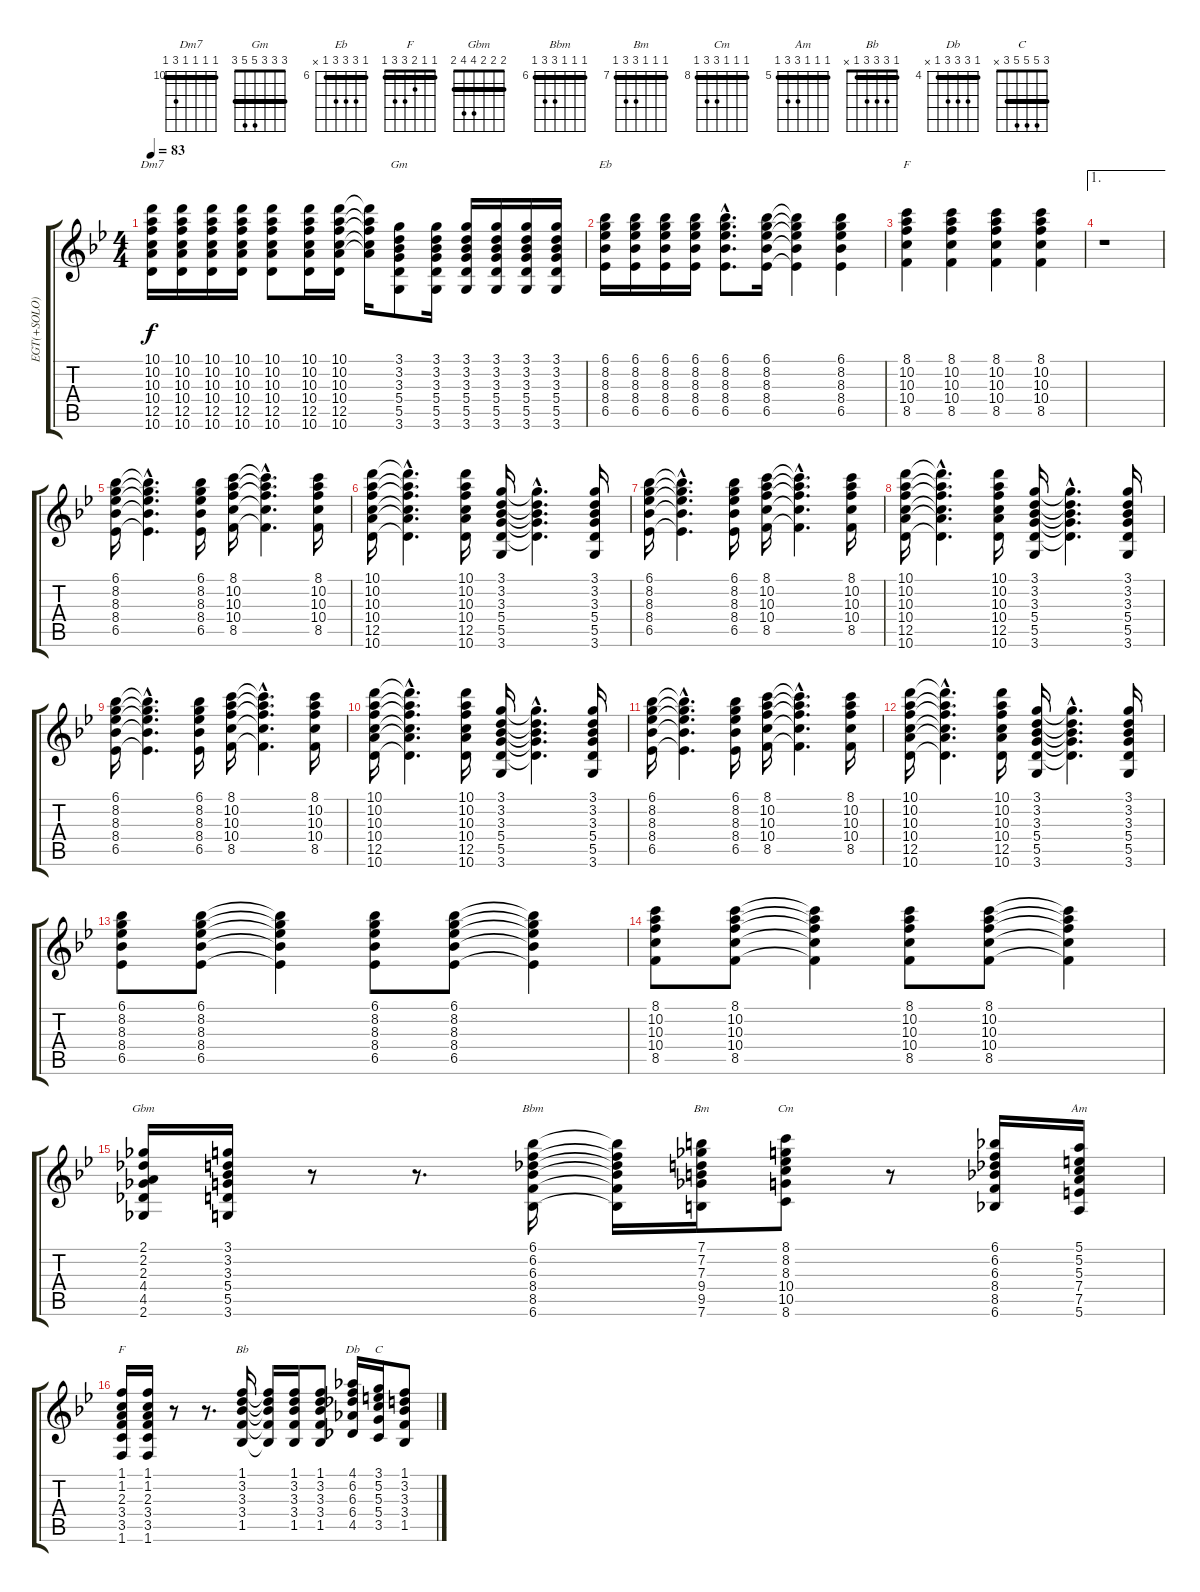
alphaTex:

\track ("EGT(+SOLO)" "EGT(+SOLO)") {instrument distortionguitar}
\staff {score tabs}
\tuning (E4 B3 G3 D3 A2 E2) {hide}
\chord ("Dm7" 10 10 10 10 12 10) {firstfret 10 barre 10}
\chord ("Gm" 3 3 3 5 5 3) {barre 3}
\chord ("Eb" 6 8 8 8 6 x) {firstfret 6 barre 6}
\chord ("F" 8 10 10 10 8 x) {firstfret 8 barre 8}
\chord ("Gbm" 2 2 2 4 4 2) {barre 2}
\chord ("Bbm" 6 6 6 8 8 6) {firstfret 6 barre 6}
\chord ("Bm" 7 7 7 9 9 7) {firstfret 7 barre 7}
\chord ("Cm" 8 8 8 10 10 8) {firstfret 8 barre 8}
\chord ("Am" 5 5 5 7 7 5) {firstfret 5 barre 5}
\chord ("F" 1 1 2 3 3 1) {barre 1}
\chord ("Bb" 1 3 3 3 1 x) {barre 1}
\chord ("Db" 4 6 6 6 4 x) {firstfret 4 barre 4}
\chord ("C" 3 5 5 5 3 x) {barre 3}
\ts (4 4)
\tempo 83
\clef g2
\ks gminor
(10.1 10.2 10.3 10.4 12.5 10.6).16{ch "Dm7" dy f} (10.1 10.2 10.3 10.4 12.5 10.6).16 (10.1 10.2 10.3 10.4 12.5 10.6).16 (10.1 10.2 10.3 10.4 12.5 10.6).16 (10.1 10.2 10.3 10.4 12.5 10.6).8 (10.1 10.2 10.3 10.4 12.5 10.6).16 (10.1 10.2 10.3 10.4 12.5 10.6).16 (10.1{t} 10.2{t} 10.3{t} 10.4{t} 12.5{t}).16 (3.1 3.2 3.3 5.4 5.5 3.6).8{ch "Gm"} (3.1 3.2 3.3 5.4 5.5 3.6).16 (3.1 3.2 3.3 5.4 5.5 3.6).16 (3.1 3.2 3.3 5.4 5.5 3.6).16 (3.1 3.2 3.3 5.4 5.5 3.6).16 (3.1 3.2 3.3 5.4 5.5 3.6).16 |
(6.1 8.2 8.3 8.4 6.5).16{ch "Eb"} (6.1 8.2 8.3 8.4 6.5).16 (6.1 8.2 8.3 8.4 6.5).16 (6.1 8.2 8.3 8.4 6.5).16 (6.1{hac} 8.2{hac} 8.3{hac} 8.4{hac} 6.5{hac}).8{d} (6.1 8.2 8.3 8.4 6.5).16 (6.1{t} 8.2{t} 8.3{t} 8.4{t} 6.5{t}).4 (6.1 8.2 8.3 8.4 6.5).4 |
(8.1 10.2 10.3 10.4 8.5).4{ch "F"} (8.1 10.2 10.3 10.4 8.5).4 (8.1 10.2 10.3 10.4 8.5).4 (8.1 10.2 10.3 10.4 8.5).4 |
\ae 1
r.1 |
(6.1 8.2 8.3 8.4 6.5).16 (6.1{hac t} 8.2{hac t} 8.3{hac t} 8.4{hac t} 6.5{hac t}).4{d} (6.1 8.2 8.3 8.4 6.5).16 (8.1 10.2 10.3 10.4 8.5).16 (8.1{hac t} 10.2{hac t} 10.3{hac t} 10.4{hac t} 8.5{hac t}).4{d} (8.1 10.2 10.3 10.4 8.5).16 |
(10.1 10.2 10.3 10.4 12.5 10.6).16 (10.1{hac t} 10.2{hac t} 10.3{hac t} 10.4{hac t} 12.5{hac t} 10.6{hac t}).4{d} (10.1 10.2 10.3 10.4 12.5 10.6).16 (3.1 3.2 3.3 5.4 5.5 3.6).16 (3.1{hac t} 3.2{hac t} 3.3{hac t} 5.4{hac t} 5.5{hac t}).4{d} (3.1 3.2 3.3 5.4 5.5 3.6).16 |
(6.1 8.2 8.3 8.4 6.5).16 (6.1{hac t} 8.2{hac t} 8.3{hac t} 8.4{hac t} 6.5{hac t}).4{d} (6.1 8.2 8.3 8.4 6.5).16 (8.1 10.2 10.3 10.4 8.5).16 (8.1{hac t} 10.2{hac t} 10.3{hac t} 10.4{hac t} 8.5{hac t}).4{d} (8.1 10.2 10.3 10.4 8.5).16 |
(10.1 10.2 10.3 10.4 12.5 10.6).16 (10.1{hac t} 10.2{hac t} 10.3{hac t} 10.4{hac t} 12.5{hac t} 10.6{hac t}).4{d} (10.1 10.2 10.3 10.4 12.5 10.6).16 (3.1 3.2 3.3 5.4 5.5 3.6).16 (3.1{hac t} 3.2{hac t} 3.3{hac t} 5.4{hac t} 5.5{hac t}).4{d} (3.1 3.2 3.3 5.4 5.5 3.6).16 |
(6.1 8.2 8.3 8.4 6.5).16 (6.1{hac t} 8.2{hac t} 8.3{hac t} 8.4{hac t} 6.5{hac t}).4{d} (6.1 8.2 8.3 8.4 6.5).16 (8.1 10.2 10.3 10.4 8.5).16 (8.1{hac t} 10.2{hac t} 10.3{hac t} 10.4{hac t} 8.5{hac t}).4{d} (8.1 10.2 10.3 10.4 8.5).16 |
(10.1 10.2 10.3 10.4 12.5 10.6).16 (10.1{hac t} 10.2{hac t} 10.3{hac t} 10.4{hac t} 12.5{hac t} 10.6{hac t}).4{d} (10.1 10.2 10.3 10.4 12.5 10.6).16 (3.1 3.2 3.3 5.4 5.5 3.6).16 (3.1{hac t} 3.2{hac t} 3.3{hac t} 5.4{hac t} 5.5{hac t}).4{d} (3.1 3.2 3.3 5.4 5.5 3.6).16 |
(6.1 8.2 8.3 8.4 6.5).16 (6.1{hac t} 8.2{hac t} 8.3{hac t} 8.4{hac t} 6.5{hac t}).4{d} (6.1 8.2 8.3 8.4 6.5).16 (8.1 10.2 10.3 10.4 8.5).16 (8.1{hac t} 10.2{hac t} 10.3{hac t} 10.4{hac t} 8.5{hac t}).4{d} (8.1 10.2 10.3 10.4 8.5).16 |
(10.1 10.2 10.3 10.4 12.5 10.6).16 (10.1{hac t} 10.2{hac t} 10.3{hac t} 10.4{hac t} 12.5{hac t} 10.6{hac t}).4{d} (10.1 10.2 10.3 10.4 12.5 10.6).16 (3.1 3.2 3.3 5.4 5.5 3.6).16 (3.1{hac t} 3.2{hac t} 3.3{hac t} 5.4{hac t} 5.5{hac t}).4{d} (3.1 3.2 3.3 5.4 5.5 3.6).16 |
(6.1 8.2 8.3 8.4 6.5).8 (6.1 8.2 8.3 8.4 6.5).8 (6.1{t} 8.2{t} 8.3{t} 8.4{t} 6.5{t}).4 (6.1 8.2 8.3 8.4 6.5).8 (6.1 8.2 8.3 8.4 6.5).8 (6.1{t} 8.2{t} 8.3{t} 8.4{t} 6.5{t}).4 |
(8.1 10.2 10.3 10.4 8.5).8 (8.1 10.2 10.3 10.4 8.5).8 (8.1{t} 10.2{t} 10.3{t} 10.4{t} 8.5{t}).4 (8.1 10.2 10.3 10.4 8.5).8 (8.1 10.2 10.3 10.4 8.5).8 (8.1{t} 10.2{t} 10.3{t} 10.4{t} 8.5{t}).4 |
(2.1 2.2 2.3 4.4 4.5 2.6).16{ch "Gbm"} (3.1 3.2 3.3 5.4 5.5 3.6).16 r.8 r.8{d} (6.1 6.2 6.3 8.4 8.5 6.6).16{ch "Bbm"} (6.1{t} 6.2{t} 6.3{t} 8.4{t} 8.5{t} 6.6{t}).16 (7.1 7.2 7.3 9.4 9.5 7.6).16{ch "Bm"} (8.1 8.2 8.3 10.4 10.5 8.6).8{ch "Cm"} r.8 (6.1 6.2 6.3 8.4 8.5 6.6).16 (5.1 5.2 5.3 7.4 7.5 5.6).16{ch "Am"} |
(1.1 1.2 2.3 3.4 3.5 1.6).16{ch "F"} (1.1 1.2 2.3 3.4 3.5 1.6).16 r.8 r.8{d} (1.1 3.2 3.3 3.4 1.5).16{ch "Bb"} (1.1{t} 3.2{t} 3.3{t} 3.4{t} 1.5{t}).16 (1.1 3.2 3.3 3.4 1.5).16 (1.1 3.2 3.3 3.4 1.5).8 (4.1 6.2 6.3 6.4 4.5).16{ch "Db"} (3.1 5.2 5.3 5.4 3.5).16{ch "C"} (1.1 3.2 3.3 3.4 1.5).8
